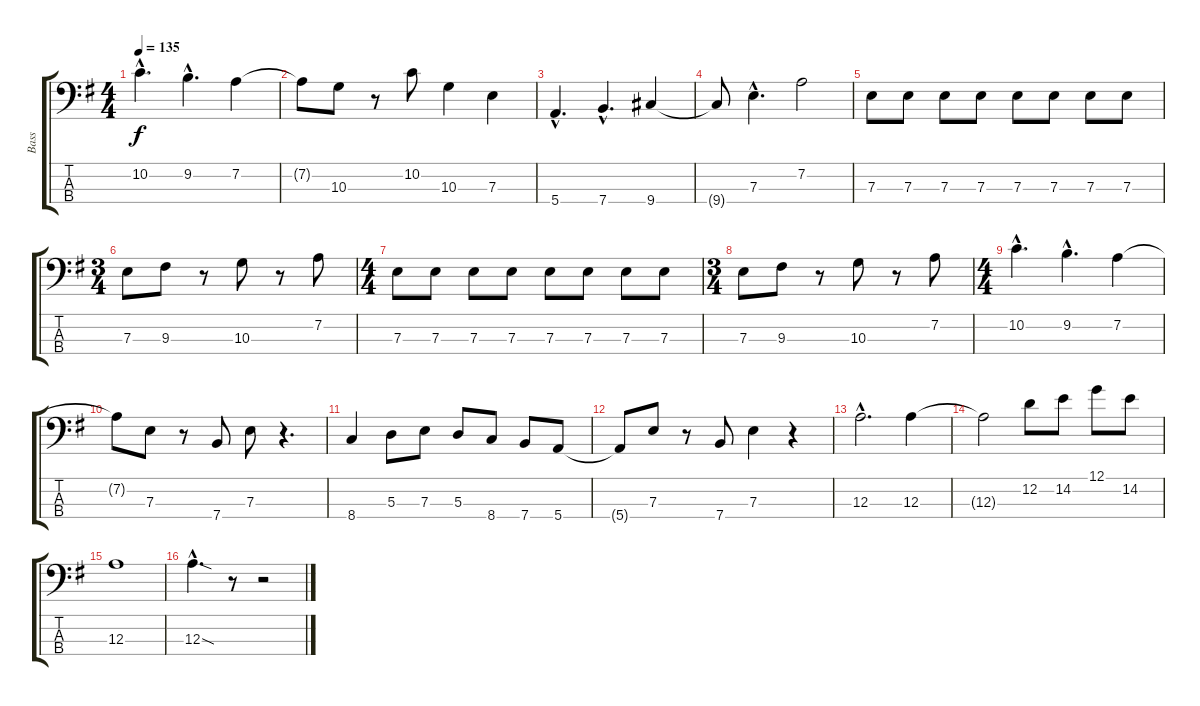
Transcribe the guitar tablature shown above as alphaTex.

\track ("Bass" "Bass") {instrument electricbassfinger}
\staff {score tabs}
\tuning (G2 D2 A1 E1) {hide}
\ts (4 4)
\tempo 135
\clef f4
\ks g
10.2{hac}.4{d dy f} 9.2{hac}.4{d} 7.2.4 |
7.2{t}.8 10.3.8 r.8 10.2.8 10.3.4 7.3.4 |
5.4{hac}.4{d} 7.4{hac}.4{d} 9.4.4 |
9.4{t}.8 7.3{hac}.4{d} 7.2.2 |
7.3.8 7.3.8 7.3.8 7.3.8 7.3.8 7.3.8 7.3.8 7.3.8 |
\ts (3 4)
7.3.8 9.3.8 r.8 10.3.8 r.8 7.2.8 |
\ts (4 4)
7.3.8 7.3.8 7.3.8 7.3.8 7.3.8 7.3.8 7.3.8 7.3.8 |
\ts (3 4)
7.3.8 9.3.8 r.8 10.3.8 r.8 7.2.8 |
\ts (4 4)
10.2{hac}.4{d} 9.2{hac}.4{d} 7.2.4 |
7.2{t}.8 7.3.8 r.8 7.4.8 7.3.8 r.4{d} |
8.4.4 5.3.8 7.3.8 5.3.8 8.4.8 7.4.8 5.4.8 |
5.4{t}.8 7.3.8 r.8 7.4.8 7.3.4 r.4 |
12.3{hac}.2{d} 12.3.4 |
12.3{t}.2 12.2.8 14.2.8 12.1.8 14.2.8 |
12.3.1 |
12.3{sod hac}.4{d} r.8 r.2
